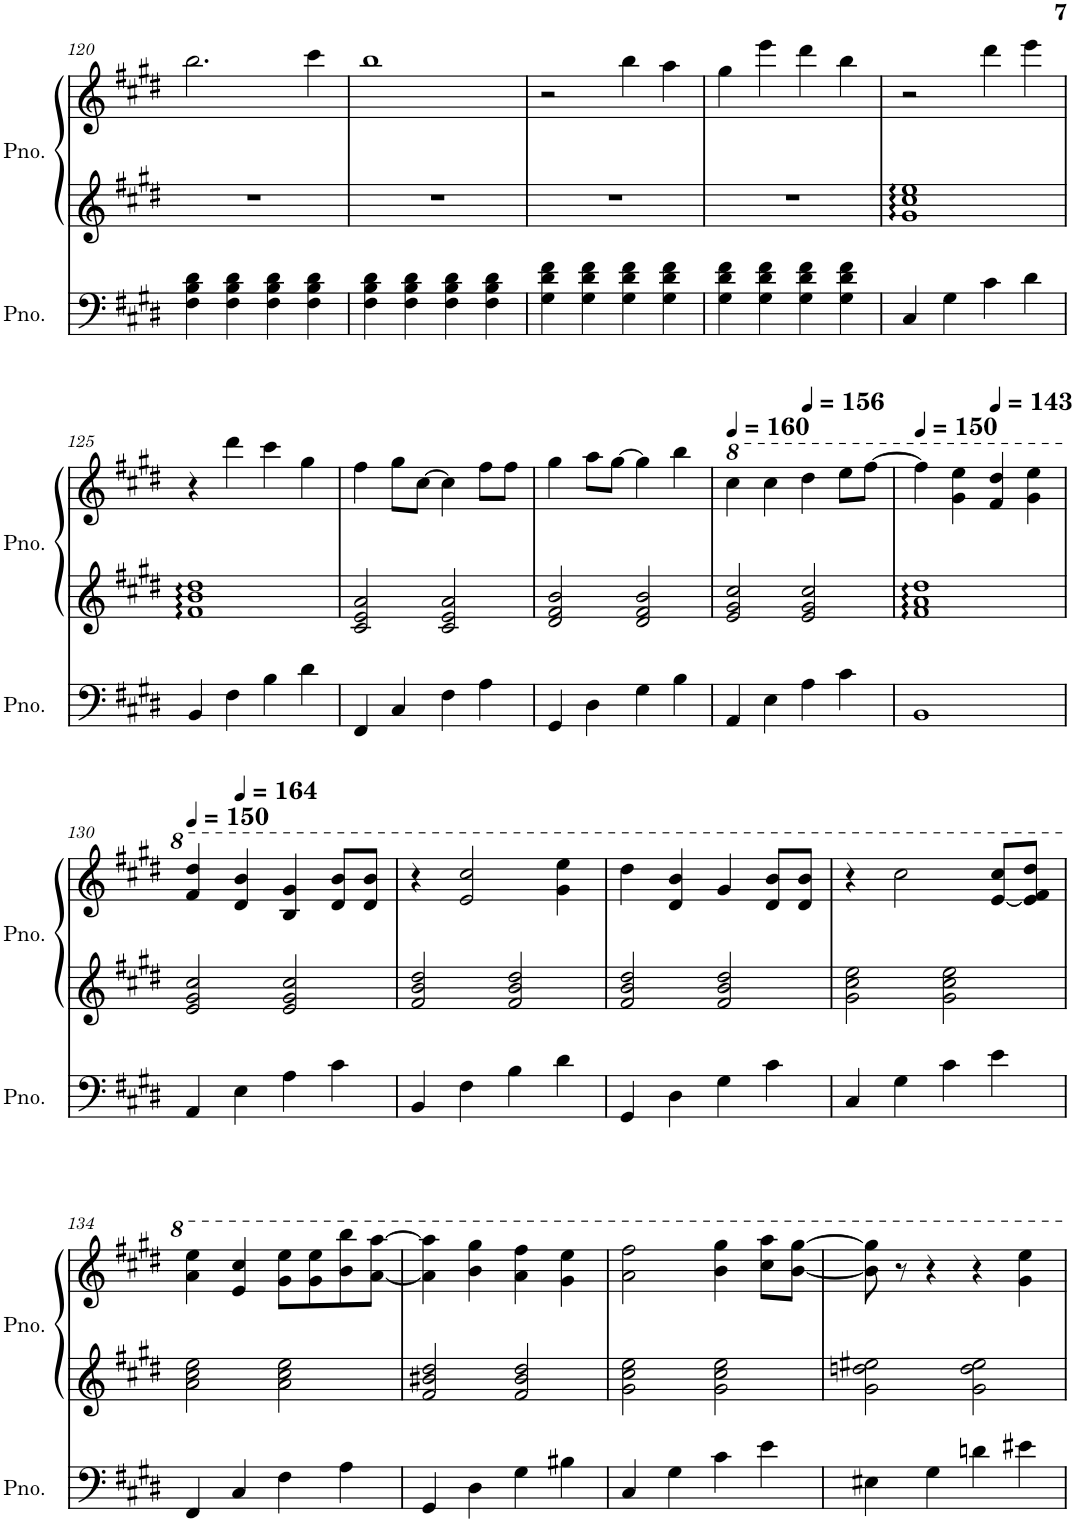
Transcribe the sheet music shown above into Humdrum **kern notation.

**kern	**kern	**kern
*part2	*part1	*part1
*staff3	*staff2	*staff1
*I"钢琴, Piano 3	*I"钢琴, Piano 1	*
*I'Pno.	*I'Pno.	*
!!LO:PB:g=z
*clefF4	*clefG2	*clefG2
*k[f#c#g#d#]	*k[f#c#g#d#]	*k[f#c#g#d#]
*M4/4	*M4/4	*M4/4
=120	=120	=120
4F#\ 4B\ 4d#\	1r	2.bb\
4F#\ 4B\ 4d#\	.	.
4F#\ 4B\ 4d#\	.	.
4F#\ 4B\ 4d#\	.	4ccc#\
=121	=121	=121
4F#\ 4B\ 4d#\	1r	1bb
4F#\ 4B\ 4d#\	.	.
4F#\ 4B\ 4d#\	.	.
4F#\ 4B\ 4d#\	.	.
=122	=122	=122
4G#\ 4d#\ 4f#\	1r	2r
4G#\ 4d#\ 4f#\	.	.
4G#\ 4d#\ 4f#\	.	4bb\
4G#\ 4d#\ 4f#\	.	4aa\
=123	=123	=123
4G#\ 4d#\ 4f#\	1r	4gg#\
4G#\ 4d#\ 4f#\	.	4eee\
4G#\ 4d#\ 4f#\	.	4ddd#\
4G#\ 4d#\ 4f#\	.	4bb\
=124	=124	=124
4C#/	1g# 1cc# 1ee	2r
4G#\	.	.
4c#\	.	4ddd#\
4d#\	.	4eee\
!!LO:LB:g=z
=125	=125	=125
4BB/	1f# 1b 1dd#	4r
4F#\	.	4ddd#\
4B\	.	4ccc#\
4d#\	.	4gg#\
=126	=126	=126
4FF#/	2c#/ 2e/ 2a/	4ff#\
4C#/	.	8gg#\L
.	.	[8cc#\J
4F#\	2c#/ 2e/ 2a/	4cc#\]
4A\	.	8ff#\L
.	.	8ff#\J
=127	=127	=127
4GG#/	2d#/ 2f#/ 2b/	4gg#\
4D#\	.	8aa\L
.	.	[8gg#\J
4G#\	2d#/ 2f#/ 2b/	4gg#\]
4B\	.	4bb\
=128	=128	=128
*	*	*MM160
4AA/	2e/ 2g#/ 2cc#/	4ccc#\
4E\	.	4ccc#\
*	*	*MM156
4A\	2e/ 2g#/ 2cc#/	4ddd#\
4c#\	.	8eee\L
.	.	[8fff#\J
=129	=129	=129
*	*	*MM150
1BB	1f# 1a 1dd#	4fff#\]
.	.	4gg#\ 4eee\
*	*	*MM143
.	.	4ff#/ 4ddd#/
.	.	4gg#\ 4eee\
!!LO:LB:g=z
=130	=130	=130
*	*	*MM150
4AA/	2e/ 2g#/ 2cc#/	4ff#/ 4ddd#/
*	*	*MM164
4E\	.	4dd#/ 4bb/
4A\	2e/ 2g#/ 2cc#/	4b/ 4gg#/
4c#\	.	8dd#/ 8bb/L
.	.	8dd#/ 8bb/J
=131	=131	=131
4BB/	2f#/ 2b/ 2dd#/	4r
4F#\	.	2ee/ 2ccc#/
4B\	2f#/ 2b/ 2dd#/	.
4d#\	.	4gg#\ 4eee\
=132	=132	=132
4GG#/	2f#/ 2b/ 2dd#/	4ddd#\
4D#\	.	4dd#/ 4bb/
4G#\	2f#/ 2b/ 2dd#/	4gg#/
4c#\	.	8dd#/ 8bb/L
.	.	8dd#/ 8bb/J
=133	=133	=133
4C#/	2g#\ 2cc#\ 2ee\	4r
4G#\	.	2ccc#\
4c#\	2g#\ 2cc#\ 2ee\	.
4e\	.	[8ee/ 8ccc#/L
.	.	8ee/] 8ff#/ 8ddd#/J
!!LO:LB:g=z
=134	=134	=134
4FF#/	2a\ 2cc#\ 2ee\	4aa\ 4eee\
4C#/	.	4ee/ 4ccc#/
4F#\	2a\ 2cc#\ 2ee\	8gg#\ 8eee\L
.	.	8gg#\ 8eee\
4A\	.	8bb\ 8bbb\
.	.	[8aa\ [8aaa\J
=135	=135	=135
4GG#/	2f#/ 2b#X/ 2dd#/	4aa\] 4aaa\]
4D#\	.	4bb\ 4ggg#\
4G#\	2f#/ 2b#/ 2dd#/	4aa\ 4fff#\
4B#X\	.	4gg#\ 4eee\
=136	=136	=136
4C#/	2g#\ 2cc#\ 2ee\	2aa\ 2fff#\
4G#\	.	.
4c#\	2g#\ 2cc#\ 2ee\	4bb\ 4ggg#\
4e\	.	8ccc#\ 8aaa\L
.	.	[8bb\ [8ggg#\J
=137	=137	=137
4E#X\	2g#\ 2ddn\ 2ee#X\	8bb\] 8ggg#\]
.	.	8r
4G#\	.	4r
4dn\	2g#\ 2dd\ 2ee#\	4r
4e#X\	.	4gg#\ 4eee\
=	=	=
*-	*-	*-
